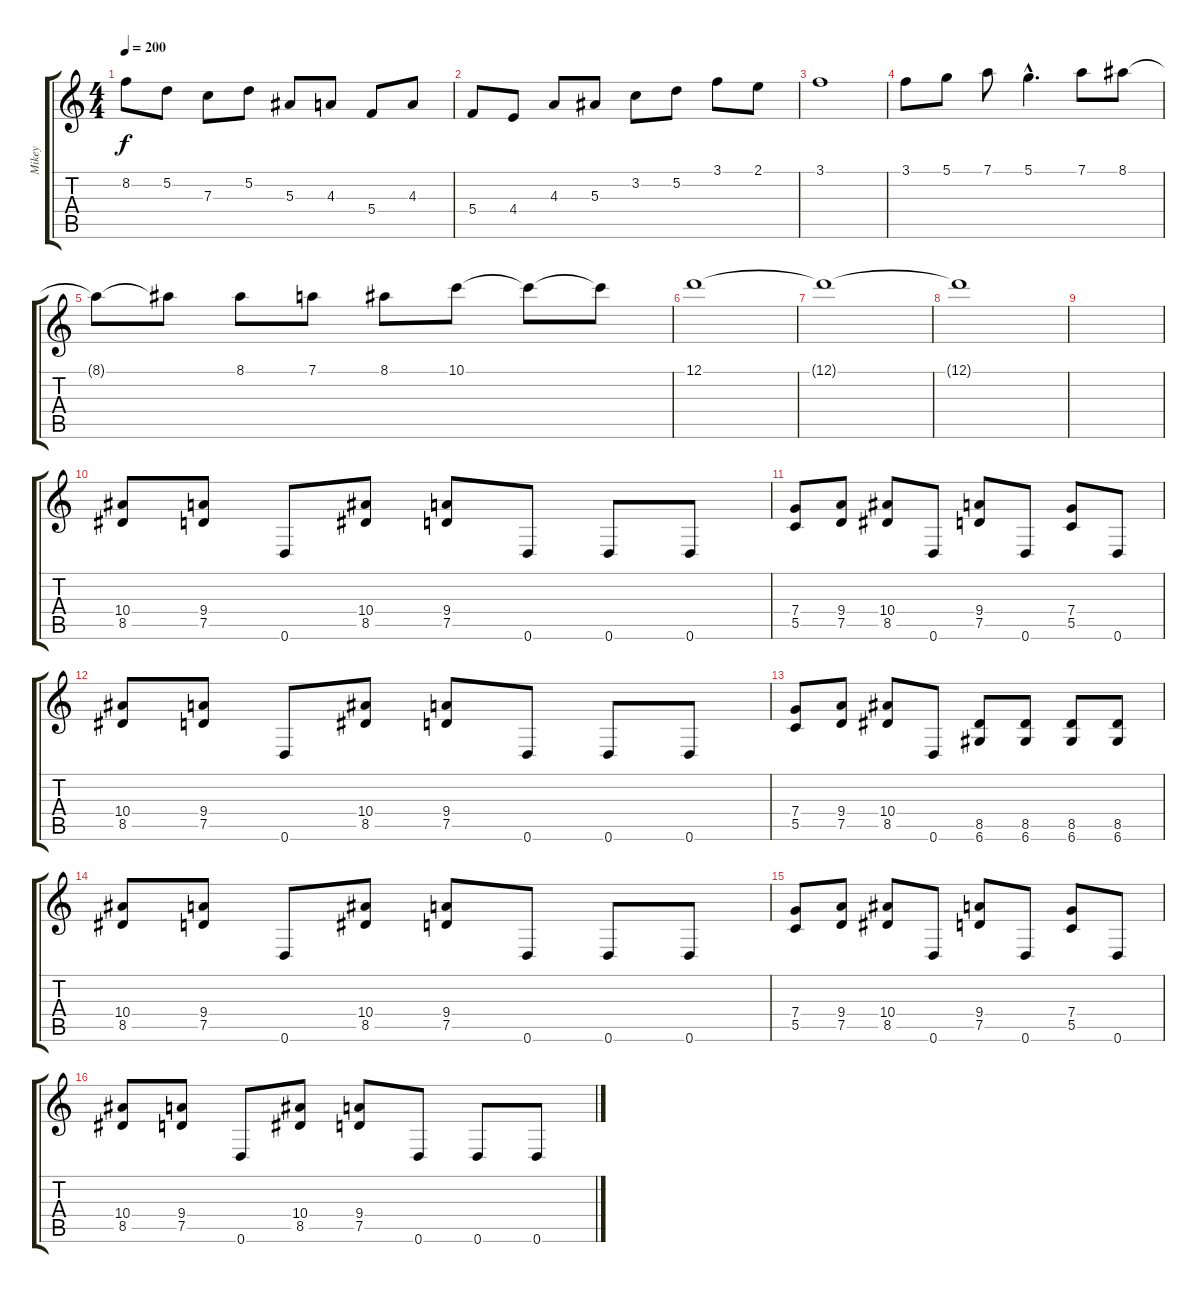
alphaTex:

\track ("Mikey" "Mikey") {instrument overdrivenguitar}
\staff {score tabs}
\tuning (D4 A3 F3 C3 G2 D2) {hide}
\ts (4 4)
\tempo 200
\clef g2
\ks c
8.2.8{dy f} 5.2.8 7.3.8 5.2.8 5.3.8 4.3.8 5.4.8 4.3.8 |
5.4.8 4.4.8 4.3.8 5.3.8 3.2.8 5.2.8 3.1.8 2.1.8 |
3.1.1 |
3.1.8 5.1.8 7.1.8 5.1{hac}.4{d} 7.1.8 8.1.8 |
8.1{t}.8 8.1{t}.8 8.1.8 7.1.8 8.1.8 10.1.8 10.1{t}.8 10.1{t}.8 |
12.1.1 |
12.1{t}.1 |
12.1{t}.1 |
|
(10.4 8.5).8 (9.4 7.5).8 0.6.8 (10.4 8.5).8 (9.4 7.5).8 0.6.8 0.6.8 0.6.8 |
(7.4 5.5).8 (9.4 7.5).8 (10.4 8.5).8 0.6.8 (9.4 7.5).8 0.6.8 (7.4 5.5).8 0.6.8 |
(10.4 8.5).8 (9.4 7.5).8 0.6.8 (10.4 8.5).8 (9.4 7.5).8 0.6.8 0.6.8 0.6.8 |
(7.4 5.5).8 (9.4 7.5).8 (10.4 8.5).8 0.6.8 (8.5 6.6).8 (8.5 6.6).8 (8.5 6.6).8 (8.5 6.6).8 |
(10.4 8.5).8 (9.4 7.5).8 0.6.8 (10.4 8.5).8 (9.4 7.5).8 0.6.8 0.6.8 0.6.8 |
(7.4 5.5).8 (9.4 7.5).8 (10.4 8.5).8 0.6.8 (9.4 7.5).8 0.6.8 (7.4 5.5).8 0.6.8 |
(10.4 8.5).8 (9.4 7.5).8 0.6.8 (10.4 8.5).8 (9.4 7.5).8 0.6.8 0.6.8 0.6.8
